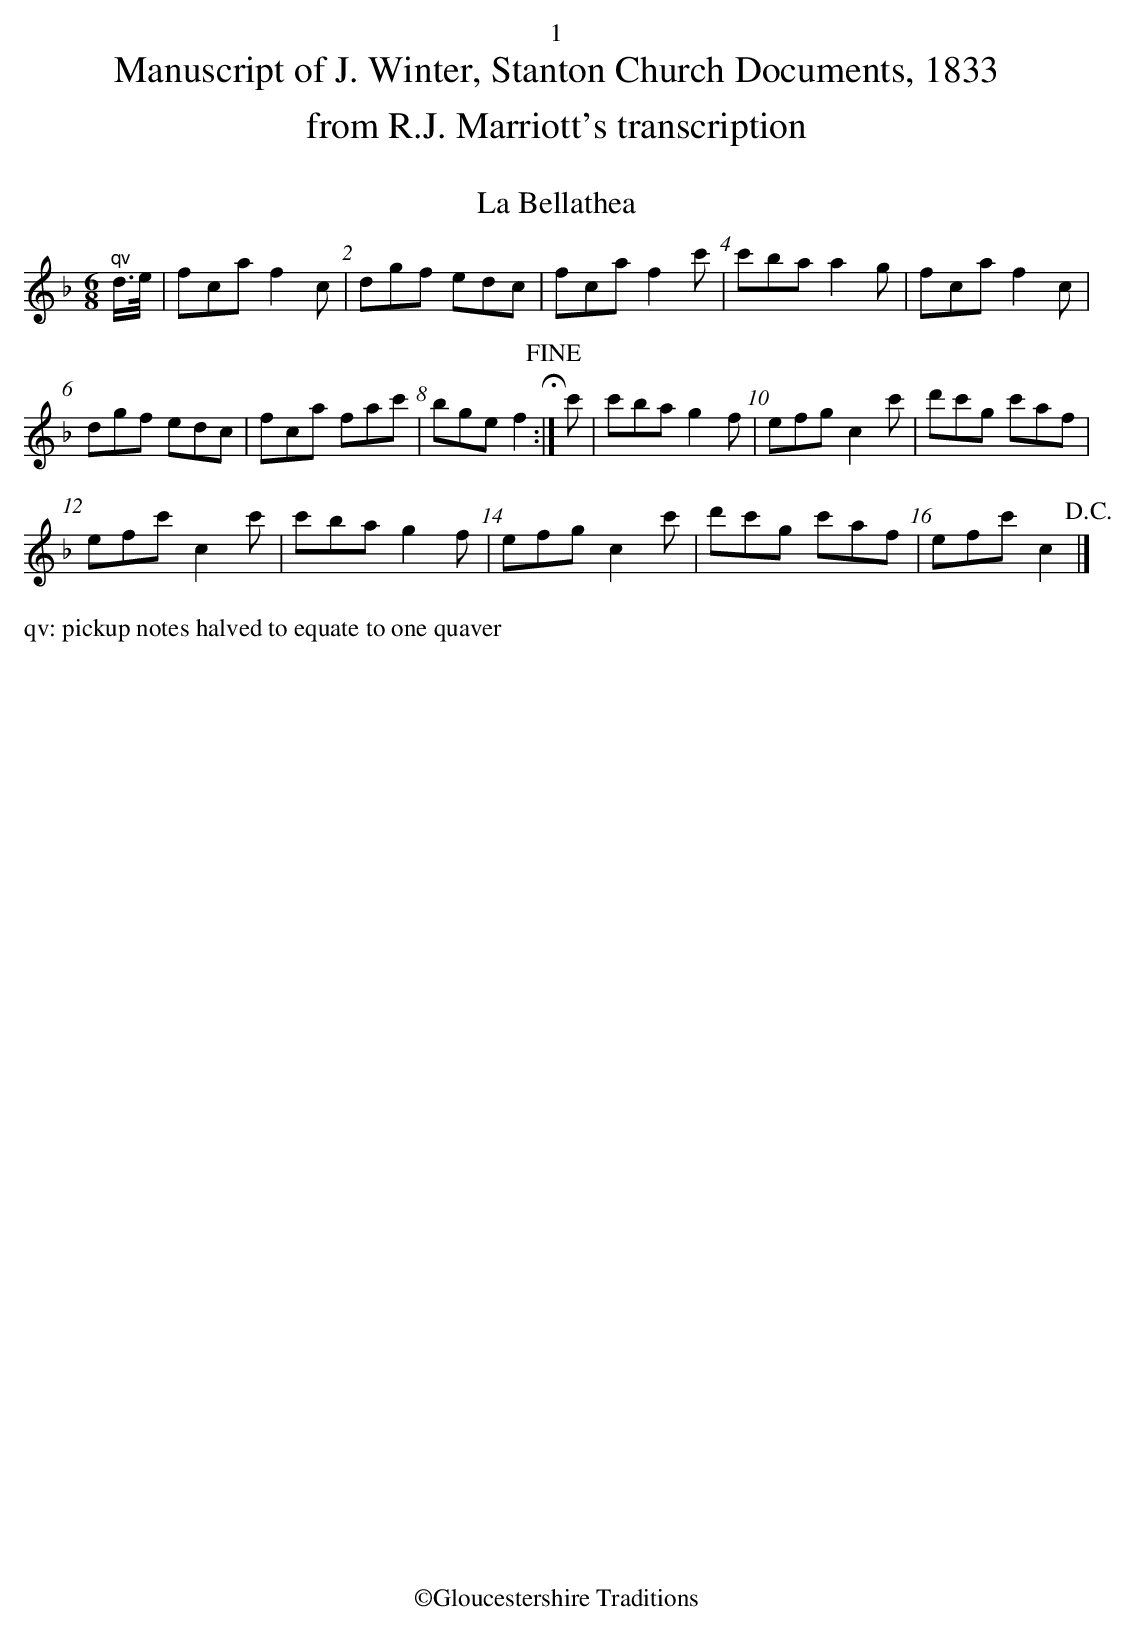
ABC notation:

X:1
T:Bellathea, La
U:R=!D.C.!
U:N=!fine!
M:6/8
L:1/8
K:F
"^qv"d/>e/|fca f2c|dgf edc|fca f2c'|c'ba a2g|fca f2c|
dgf edc|fca fac'|bge f2HN:|c'|c'ba g2f|efg c2c'|d'c'g c'af|
efc' c2c'|c'ba g2f|efg c2c'|d'c'g c'af|efc' c2R|]
